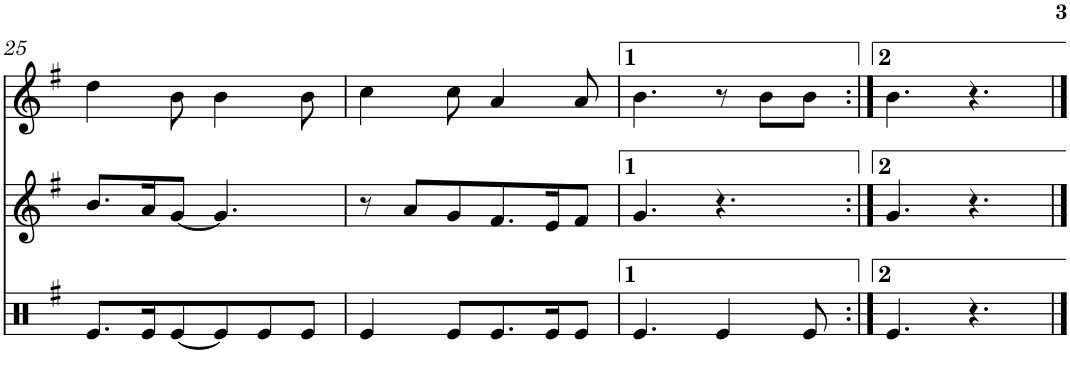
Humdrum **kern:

**kern	**kern	**kern
*part3	*part2	*part1
*staff3	*staff2	*staff1
*I"Timbal	*I"Gralla 2	*I"Gralla 1
!!LO:PB:g=z
*clefX	*clefG2	*clefG2
*k[f#]	*k[f#]	*k[f#]
*M2/8	*M2/8	*M2/8
=25	=25	=25
8.e/L	8.b/L	4dd\
16e/K	16a/K	.
[8e/	[8g/J	8b\
8e/]	4.g/]	4b\
8e/	.	.
8e/J	.	8b\
=26	=26	=26
4e/	8r	4cc\
.	8a/L	.
8e/L	8g/	8cc\
8.e/	8.f#/	4a/
16e/K	16e/K	.
8e/J	8f#/J	8a/
=27	=27	=27
[4e/	[4g/	[4b\
8ryy	8ryy	8ryy
4e/	4.r	8r
.	.	8b\L
8e/	.	8b\J
=28:|!	=28:|!	=28:|!
[4e/	[4g/	[4b\
8e/]	8g/]	8b\]
4.r	4.r	4.r
==29	==29	==29
8e/]	8g/]	8b\]
=	=	=
*-	*-	*-
